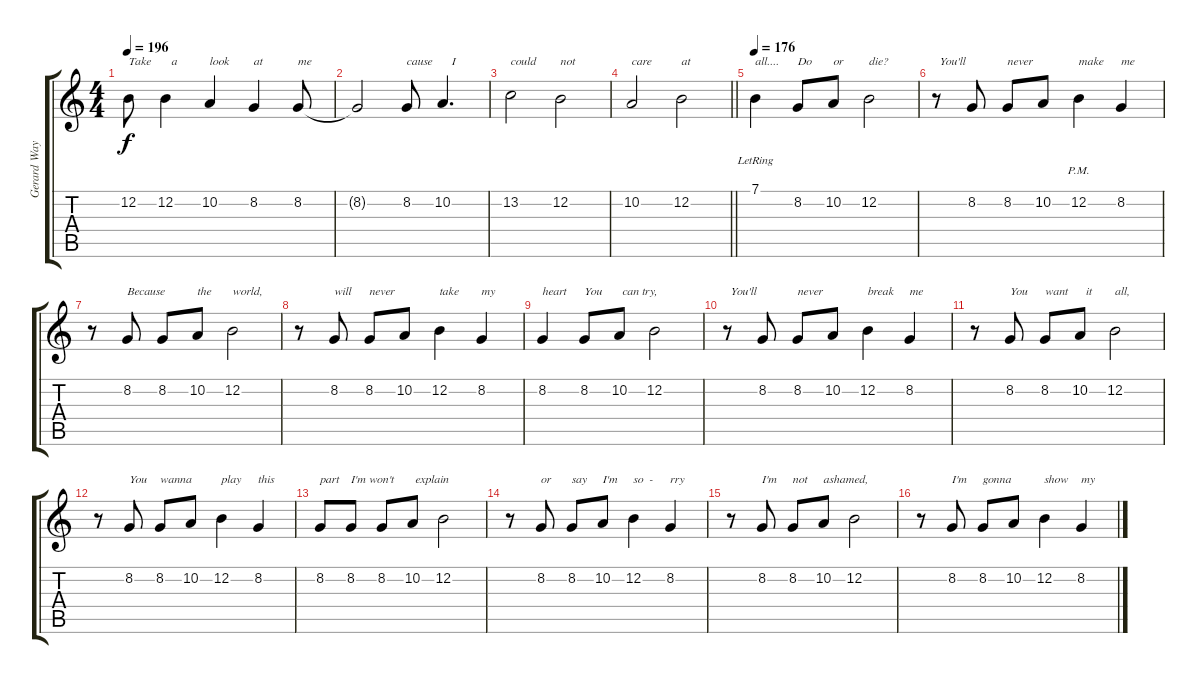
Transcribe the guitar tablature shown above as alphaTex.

\track ("Gerard Way [Vocals]" "Gerard Way") {instrument altosax}
\staff {score tabs}
\tuning (E4 B3 G3 D3 A2 E2) {hide}
\ts (4 4)
\tempo 196
\clef g2
\ks c
12.2.8{txt "Take" dy f} 12.2.4{txt "  a"} 10.2.4{txt "look"} 8.2.4{txt "at"} 8.2.8{txt "me"} |
8.2{t}.2 8.2.8{txt "cause"} 10.2.4{d txt "   I"} |
13.2.2{txt "could"} 12.2.2{txt "not"} |
\barLineRight lightlight
10.2.2{txt "care"} 12.2.2{txt "at"} |
\tempo 176
7.1{lr}.4{txt "all...."} 8.2.8{txt "Do"} 10.2.8{txt "or"} 12.2.2{txt "die?"} |
r.8{txt " You'll"} 8.2.8 8.2.8{txt "never"} 10.2.8 12.2{pm}.4{txt "make"} 8.2.4{txt "me"} |
r.8 8.2.8{txt "Because"} 8.2.8 10.2.8{txt "the"} 12.2.2{txt "world,"} |
r.8 8.2.8{txt "will"} 8.2.8{txt "never"} 10.2.8 12.2.4{txt "take"} 8.2.4{txt "my"} |
8.2.4{txt "heart"} 8.2.8{txt "You"} 10.2.8{txt " can try,"} 12.2.2 |
r.8{txt " You'll"} 8.2.8 8.2.8{txt "never"} 10.2.8 12.2.4{txt "break"} 8.2.4{txt "me"} |
r.8 8.2.8{txt "You"} 8.2.8{txt "want"} 10.2.8{txt "  it"} 12.2.2{txt "all,"} |
r.8 8.2.8{txt "You"} 8.2.8{txt "wanna"} 10.2.8 12.2.4{txt "play"} 8.2.4{txt "this"} |
8.2.8{txt "part"} 8.2.8{txt "I'm won't"} 8.2.8 10.2.8{txt " explain"} 12.2.2 |
r.8 8.2.8{txt "or"} 8.2.8{txt "say"} 10.2.8{txt "I'm"} 12.2.4{txt "so  -"} 8.2.4{txt "rry"} |
r.8 8.2.8{txt "I'm"} 8.2.8{txt "not"} 10.2.8{txt "ashamed,"} 12.2.2 |
r.8 8.2.8{txt "I'm"} 8.2.8{txt "gonna"} 10.2.8 12.2.4{txt "show"} 8.2.4{txt "my"}
